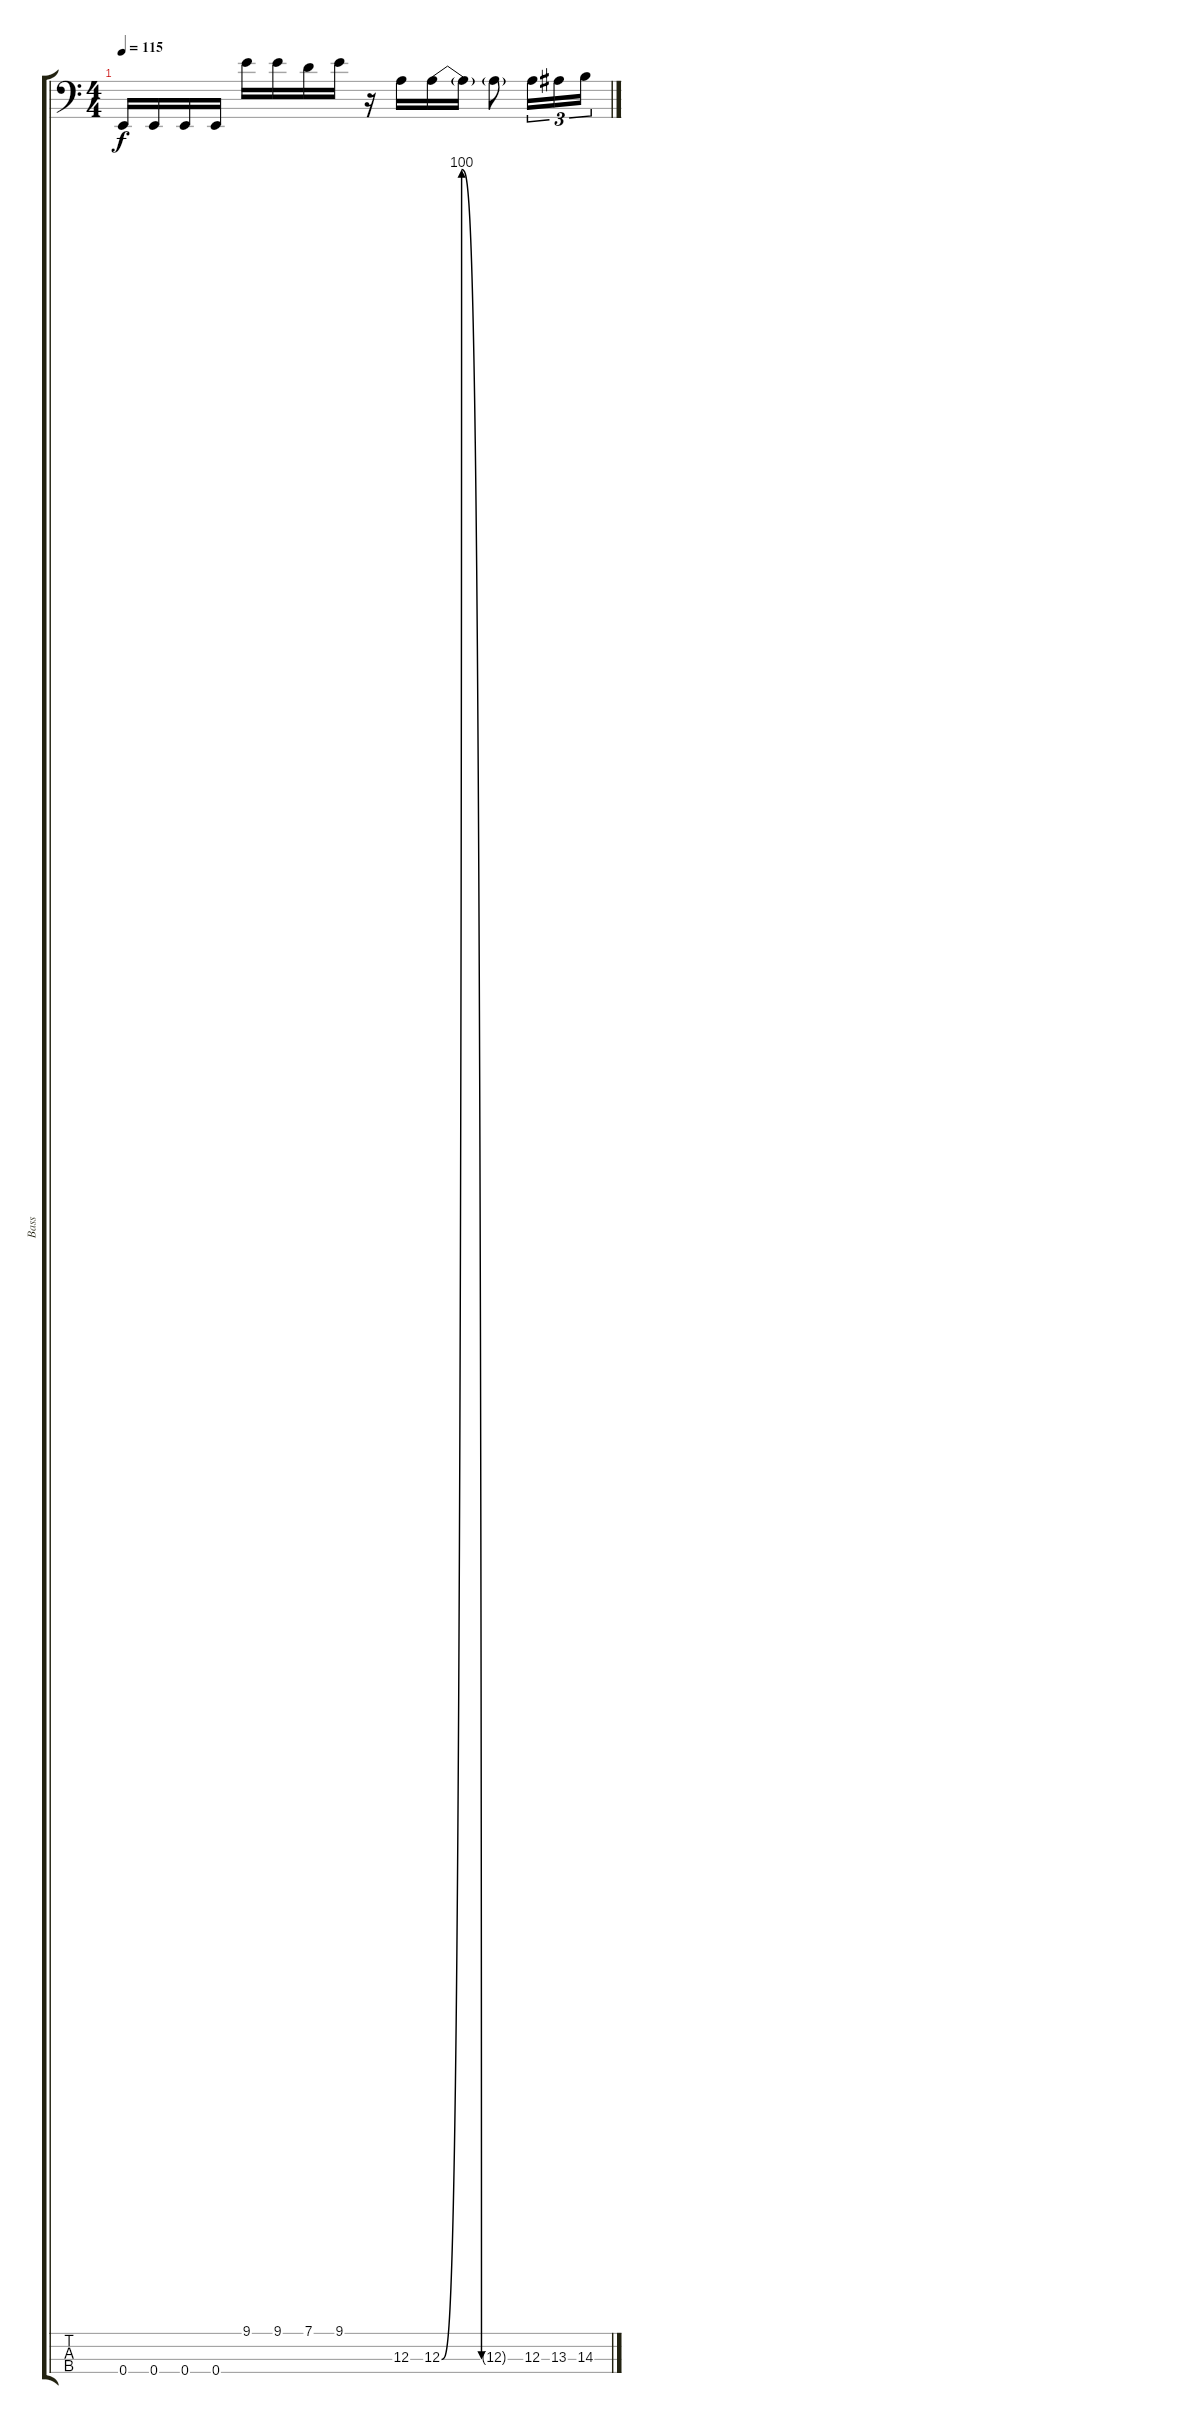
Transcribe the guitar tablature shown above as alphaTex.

\track ("Bass" "Bass") {instrument electricbassfinger}
\staff {score tabs}
\tuning (G2 D2 A1 E1) {hide}
\ts (4 4)
\tempo 115
\clef f4
\ks c
0.4.16{dy f} 0.4.16 0.4.16 0.4.16 9.1.16 9.1.16 7.1.16 9.1.16 r.16 12.3.16 12.3{be (bendrelease 0 0 150 400 150 400 300 0)}.16 12.3{t}.16 12.3{g}.8 12.3.16{tu (3 2)} 13.3.16{tu (3 2)} 14.3.16{tu (3 2)}
